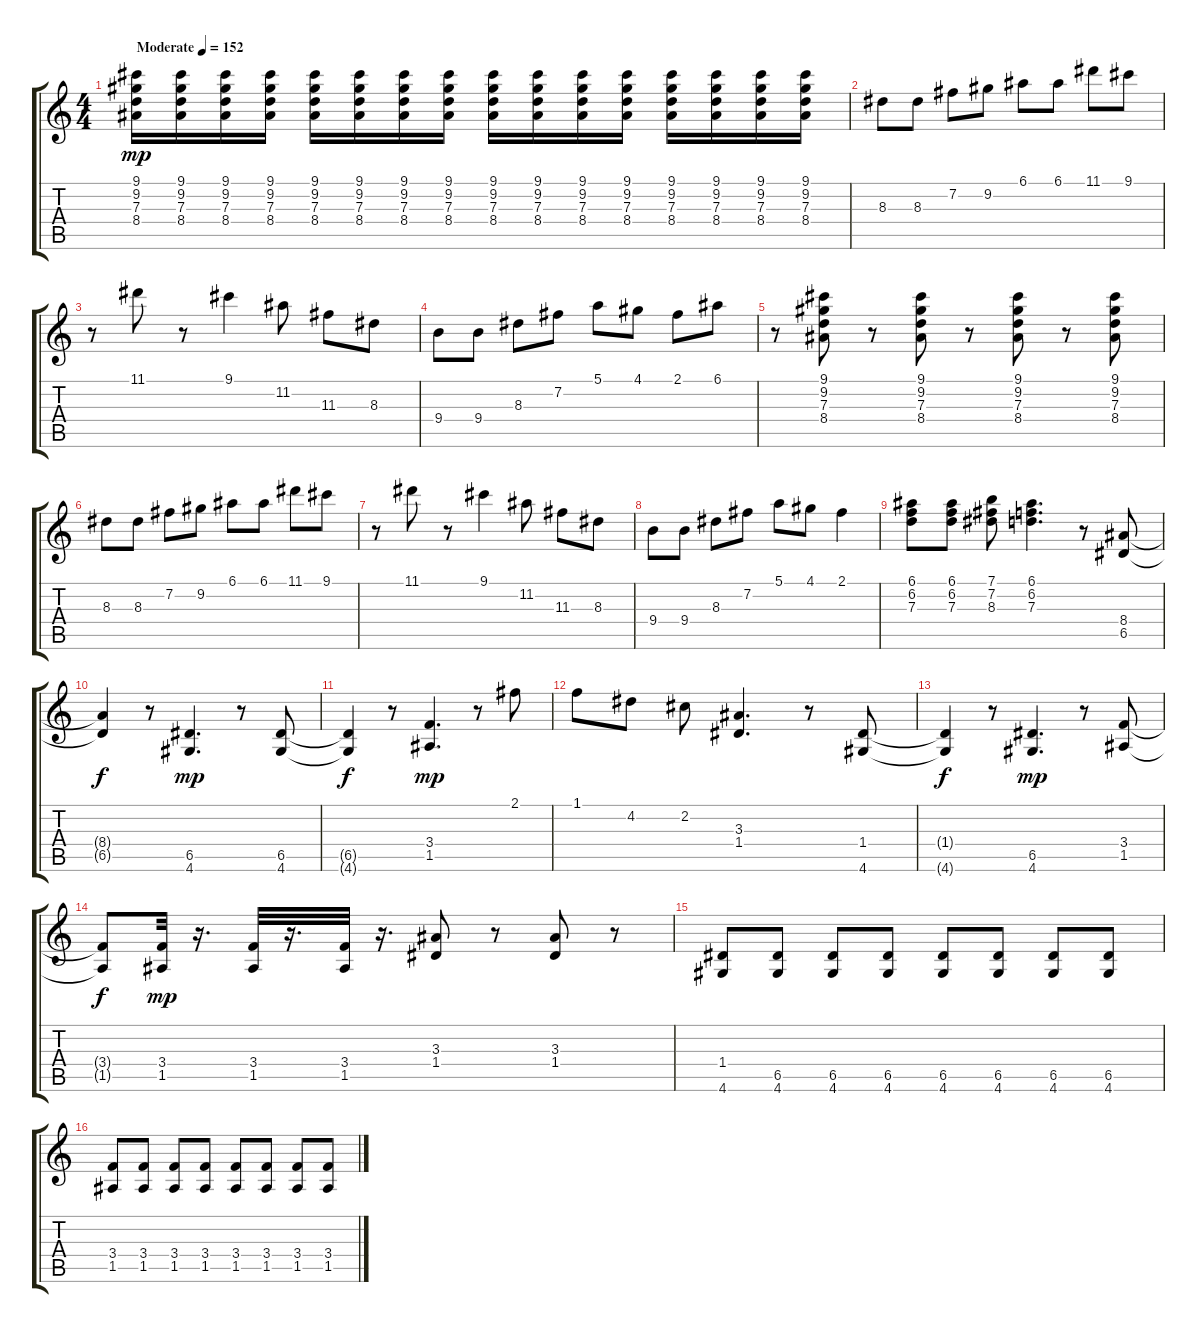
\track "" {instrument acousticguitarsteel}
\staff {score tabs}
\tuning (E4 B3 G3 D3 A2 E2) {hide}
\ts (4 4)
\tempo (152 "Moderate")
\clef g2
\ks c
(9.1 9.2 7.3 8.4).16{dy mp instrument acousticguitarsteel} (9.1 9.2 7.3 8.4).16 (9.1 9.2 7.3 8.4).16 (9.1 9.2 7.3 8.4).16 (9.1 9.2 7.3 8.4).16 (9.1 9.2 7.3 8.4).16 (9.1 9.2 7.3 8.4).16 (9.1 9.2 7.3 8.4).16 (9.1 9.2 7.3 8.4).16 (9.1 9.2 7.3 8.4).16 (9.1 9.2 7.3 8.4).16 (9.1 9.2 7.3 8.4).16 (9.1 9.2 7.3 8.4).16 (9.1 9.2 7.3 8.4).16 (9.1 9.2 7.3 8.4).16 (9.1 9.2 7.3 8.4).16 |
8.3.8 8.3.8 7.2.8 9.2.8 6.1.8 6.1.8 11.1.8 9.1.8 |
r.8 11.1.8 r.8 9.1.4 11.2.8 11.3.8 8.3.8 |
9.4.8 9.4.8 8.3.8 7.2.8 5.1.8 4.1.8 2.1.8 6.1.8 |
r.8 (9.1 9.2 7.3 8.4).8 r.8 (9.1 9.2 7.3 8.4).8 r.8 (9.1 9.2 7.3 8.4).8 r.8 (9.1 9.2 7.3 8.4).8 |
8.3.8 8.3.8 7.2.8 9.2.8 6.1.8 6.1.8 11.1.8 9.1.8 |
r.8 11.1.8 r.8 9.1.4 11.2.8 11.3.8 8.3.8 |
9.4.8 9.4.8 8.3.8 7.2.8 5.1.8 4.1.8 2.1.4 |
(6.1 6.2 7.3).8 (6.1 6.2 7.3).8 (7.1 7.2 8.3).8 (6.1 6.2 7.3).4{d} r.8 (8.4 6.5).8 |
(8.4{t} 6.5{t}).4{dy f} r.8 (6.5 4.6).4{d dy mp} r.8 (6.5 4.6).8 |
(6.5{t} 4.6{t}).4{dy f} r.8 (3.4 1.5).4{d dy mp} r.8 2.1.8 |
1.1.8 4.2.8 2.2.8 (3.3 1.4).4{d} r.8 (1.4 4.6).8 |
(1.4{t} 4.6{t}).4{dy f} r.8 (6.5 4.6).4{d dy mp} r.8 (3.4 1.5).8 |
(3.4{t} 1.5{t}).8{dy f} (3.4 1.5).32{dy mp} r.16{d} (3.4 1.5).32 r.16{d} (3.4 1.5).32 r.16{d} (3.3 1.4).8 r.8 (3.3 1.4).8 r.8 |
(1.4 4.6).8 (6.5 4.6).8 (6.5 4.6).8 (6.5 4.6).8 (6.5 4.6).8 (6.5 4.6).8 (6.5 4.6).8 (6.5 4.6).8 |
(3.4 1.5).8 (3.4 1.5).8 (3.4 1.5).8 (3.4 1.5).8 (3.4 1.5).8 (3.4 1.5).8 (3.4 1.5).8 (3.4 1.5).8
